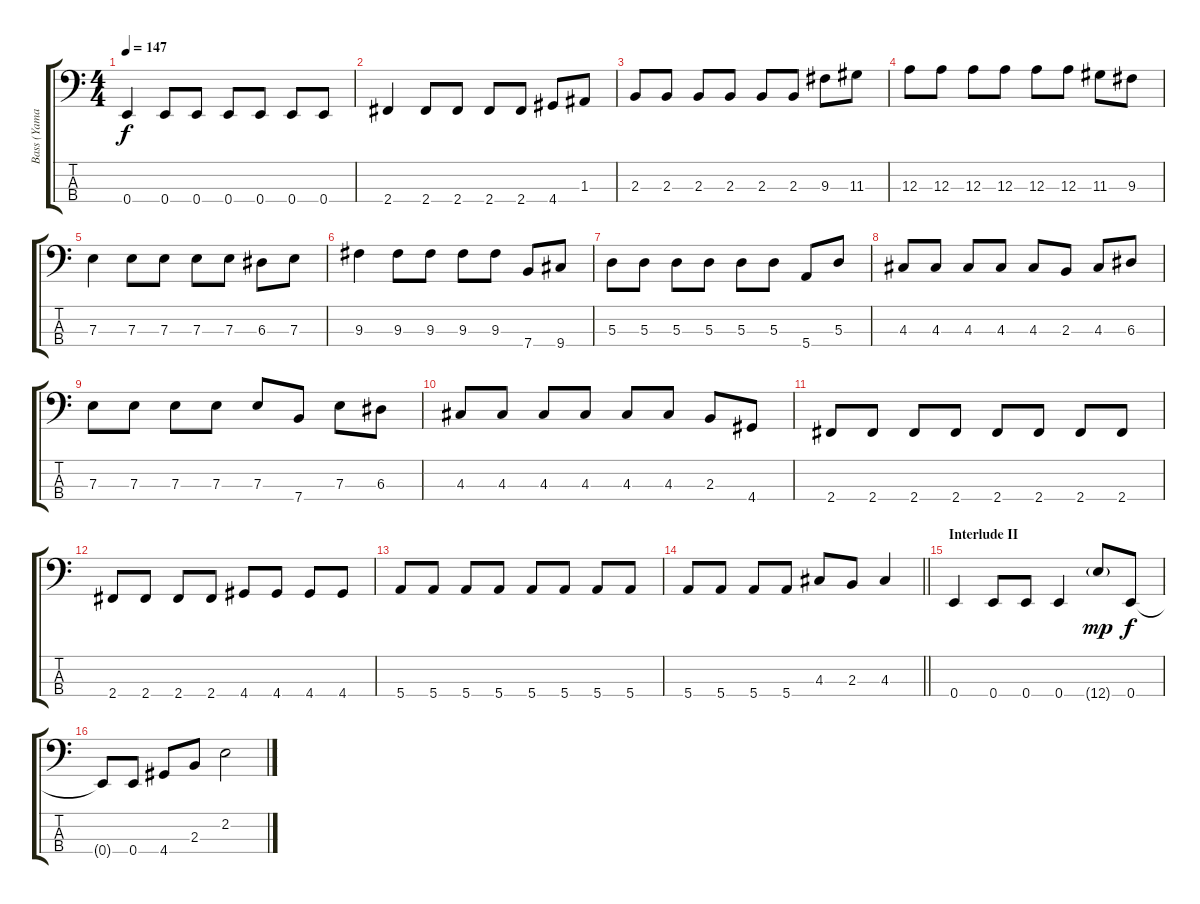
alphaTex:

\track ("Bass (Yamada)" "Bass (Yama") {instrument electricbasspick}
\staff {score tabs}
\tuning (G2 D2 A1 E1) {hide}
\ts (4 4)
\tempo 147
\clef f4
\ks c
0.4.4{dy f} 0.4.8 0.4.8 0.4.8 0.4.8 0.4.8 0.4.8 |
2.4.4 2.4.8 2.4.8 2.4.8 2.4.8 4.4.8 1.3.8 |
2.3.8 2.3.8 2.3.8 2.3.8 2.3.8 2.3.8 9.3.8 11.3.8 |
12.3.8 12.3.8 12.3.8 12.3.8 12.3.8 12.3.8 11.3.8 9.3.8 |
7.3.4 7.3.8 7.3.8 7.3.8 7.3.8 6.3.8 7.3.8 |
9.3.4 9.3.8 9.3.8 9.3.8 9.3.8 7.4.8 9.4.8 |
5.3.8 5.3.8 5.3.8 5.3.8 5.3.8 5.3.8 5.4.8 5.3.8 |
4.3.8 4.3.8 4.3.8 4.3.8 4.3.8 2.3.8 4.3.8 6.3.8 |
7.3.8 7.3.8 7.3.8 7.3.8 7.3.8 7.4.8 7.3.8 6.3.8 |
4.3.8 4.3.8 4.3.8 4.3.8 4.3.8 4.3.8 2.3.8 4.4.8 |
2.4.8 2.4.8 2.4.8 2.4.8 2.4.8 2.4.8 2.4.8 2.4.8 |
2.4.8 2.4.8 2.4.8 2.4.8 4.4.8 4.4.8 4.4.8 4.4.8 |
5.4.8 5.4.8 5.4.8 5.4.8 5.4.8 5.4.8 5.4.8 5.4.8 |
\barLineRight lightlight
5.4.8 5.4.8 5.4.8 5.4.8 4.3.8 2.3.8 4.3.4 |
\section ("" "Interlude II")
0.4.4 0.4.8 0.4.8 0.4.4 12.4{g}.8{dy mp} 0.4.8{dy f} |
0.4{t}.8 0.4.8 4.4.8 2.3.8 2.2.2
